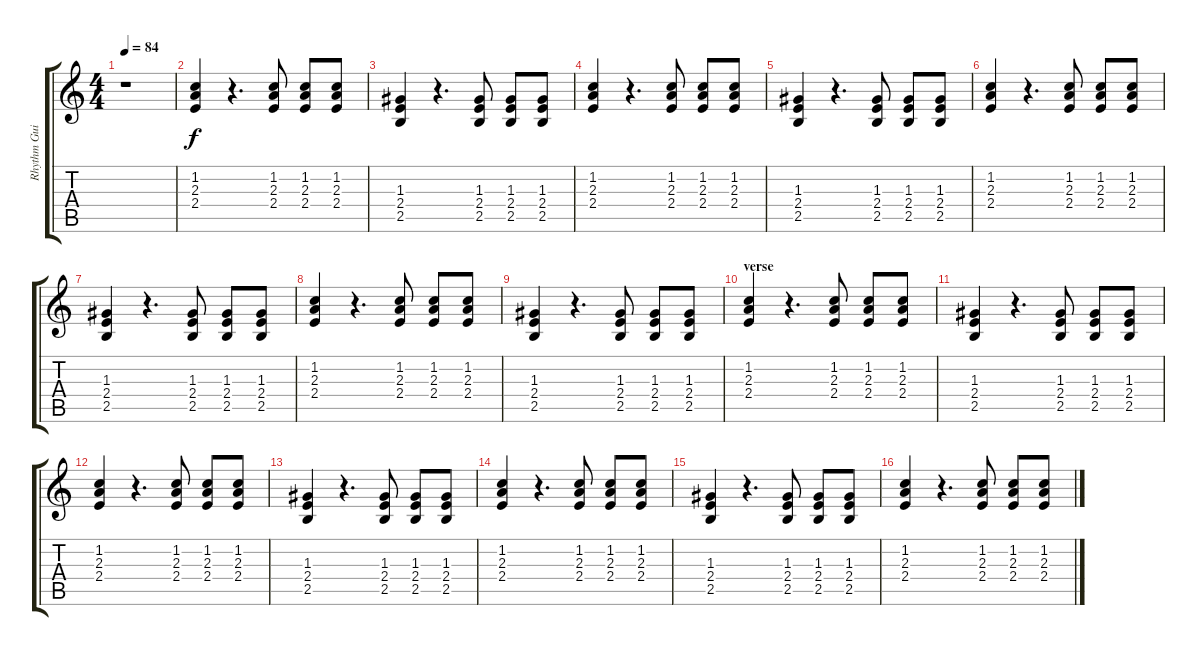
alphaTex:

\track ("Rhythm Guitar" "Rhythm Gui") {instrument acousticguitarnylon}
\staff {score tabs}
\tuning (E4 B3 G3 D3 A2 E2) {hide}
\ts (4 4)
\tempo 84
\clef g2
\ks c
r.1{dy f instrument acousticguitarnylon} |
(1.2 2.3 2.4).4 r.4{d} (1.2 2.3 2.4).8 (1.2 2.3 2.4).8 (1.2 2.3 2.4).8 |
(1.3 2.4 2.5).4 r.4{d} (1.3 2.4 2.5).8 (1.3 2.4 2.5).8 (1.3 2.4 2.5).8 |
(1.2 2.3 2.4).4 r.4{d} (1.2 2.3 2.4).8 (1.2 2.3 2.4).8 (1.2 2.3 2.4).8 |
(1.3 2.4 2.5).4 r.4{d} (1.3 2.4 2.5).8 (1.3 2.4 2.5).8 (1.3 2.4 2.5).8 |
(1.2 2.3 2.4).4 r.4{d} (1.2 2.3 2.4).8 (1.2 2.3 2.4).8 (1.2 2.3 2.4).8 |
(1.3 2.4 2.5).4 r.4{d} (1.3 2.4 2.5).8 (1.3 2.4 2.5).8 (1.3 2.4 2.5).8 |
(1.2 2.3 2.4).4 r.4{d} (1.2 2.3 2.4).8 (1.2 2.3 2.4).8 (1.2 2.3 2.4).8 |
(1.3 2.4 2.5).4 r.4{d} (1.3 2.4 2.5).8 (1.3 2.4 2.5).8 (1.3 2.4 2.5).8 |
\section ("" "verse")
(1.2 2.3 2.4).4 r.4{d} (1.2 2.3 2.4).8 (1.2 2.3 2.4).8 (1.2 2.3 2.4).8 |
(1.3 2.4 2.5).4 r.4{d} (1.3 2.4 2.5).8 (1.3 2.4 2.5).8 (1.3 2.4 2.5).8 |
(1.2 2.3 2.4).4 r.4{d} (1.2 2.3 2.4).8 (1.2 2.3 2.4).8 (1.2 2.3 2.4).8 |
\section ("" "")
(1.3 2.4 2.5).4 r.4{d} (1.3 2.4 2.5).8 (1.3 2.4 2.5).8 (1.3 2.4 2.5).8 |
(1.2 2.3 2.4).4 r.4{d} (1.2 2.3 2.4).8 (1.2 2.3 2.4).8 (1.2 2.3 2.4).8 |
(1.3 2.4 2.5).4 r.4{d} (1.3 2.4 2.5).8 (1.3 2.4 2.5).8 (1.3 2.4 2.5).8 |
(1.2 2.3 2.4).4 r.4{d} (1.2 2.3 2.4).8 (1.2 2.3 2.4).8 (1.2 2.3 2.4).8
